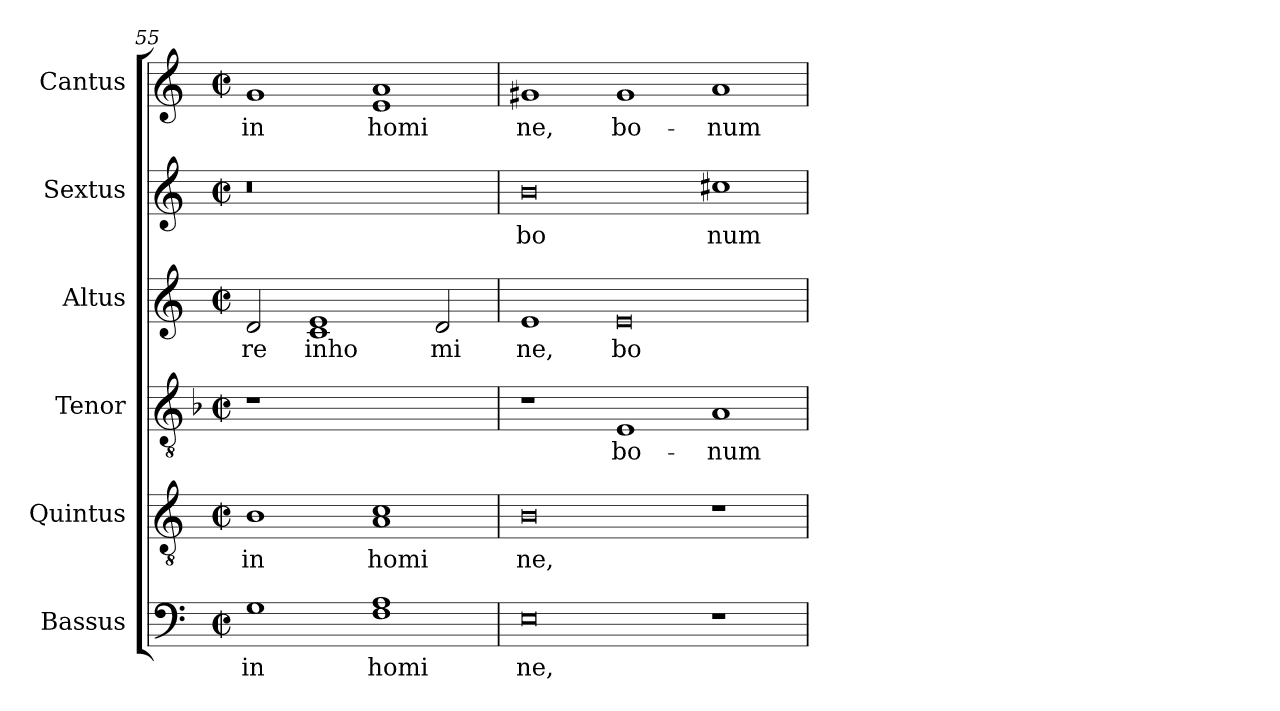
**kern	**text	**kern	**text	**kern	**text	**kern	**text	**kern	**text	**kern	**text
*part6	*part6	*part5	*part5	*part4	*part4	*part3	*part3	*part2	*part2	*part1	*part1
*staff6	*staff6	*staff5	*staff5	*staff4	*staff4	*staff3	*staff3	*staff2	*staff2	*staff1	*staff1
*I"Bassus	*	*I"Quintus	*	*I"Tenor	*	*I"Altus	*	*I"Sextus	*	*I"Cantus	*
*clefF4	*	*clefGv2	*	*clefGv2	*	*clefG2	*	*clefG2	*	*clefG2	*
*k[]	*	*k[]	*	*k[b-]	*	*k[]	*	*k[]	*	*k[]	*
*C:	*	*C:	*	*F:	*	*C:	*	*C:	*	*C:	*
*M2/2	*	*M2/2	*	*M2/2	*	*M2/2	*	*M2/2	*	*M2/2	*
*met(c|)	*	*met(c|)	*	*met(c|)	*	*met(c|)	*	*met(c|)	*	*met(c|)	*
=55	=55	=55	=55	=55	=55	=55	=55	=55	=55	=55	=55
!	!LO:LY:b:cj	!	!LO:LY:b:cj	!	!	!	!LO:LY:b:cj	!	!	!	!LO:LY:b:cj
1G	in	1B	in	1r	.	2d/	re	0r	.	1g	in
!	!	!	!	!	!	!	!LO:LY:b:cj	!	!	!	!
.	.	.	.	.	.	1e 1c	inho	.	.	.	.
!	!LO:LY:b:cj	!	!LO:LY:b:cj	!	!	!	!	!	!	!	!LO:LY:b:cj
1A 1F	homi	1c 1A	homi	1ryy	.	.	.	.	.	1e 1a	homi
!	!	!	!	!	!	!	!LO:LY:b:cj	!	!	!	!
.	.	.	.	.	.	2d/	mi	.	.	.	.
!!LO:LB:g=z
=56	=56	=56	=56	=56	=56	=56	=56	=56	=56	=56	=56
*	*	*	*	*k[]	*	*	*	*	*	*	*
*	*	*	*	*C:	*	*	*	*	*	*	*
!	!LO:LY:b:cj	!	!LO:LY:b:cj	!	!	!	!LO:LY:b:cj	!	!LO:LY:b:cj	!	!LO:LY:b:cj
0E	ne,	0B	ne,	1r	.	1e	ne,	0b	bo	1g#X	ne,
!	!	!	!	!	!LO:LY:b:cj	!	!LO:LY:b:cj	!	!	!	!LO:LY:b:cj
.	.	.	.	1E	bo-	0e	bo	.	.	1g#	bo-
!	!	!	!	!	!LO:LY:b:cj	!	!	!	!LO:LY:b:cj	!	!LO:LY:b:cj
1r	.	1r	.	1A	-num	.	.	1cc#X	num	1a	-num
=	=	=	=	=	=	=	=	=	=	=	=
*-	*-	*-	*-	*-	*-	*-	*-	*-	*-	*-	*-
